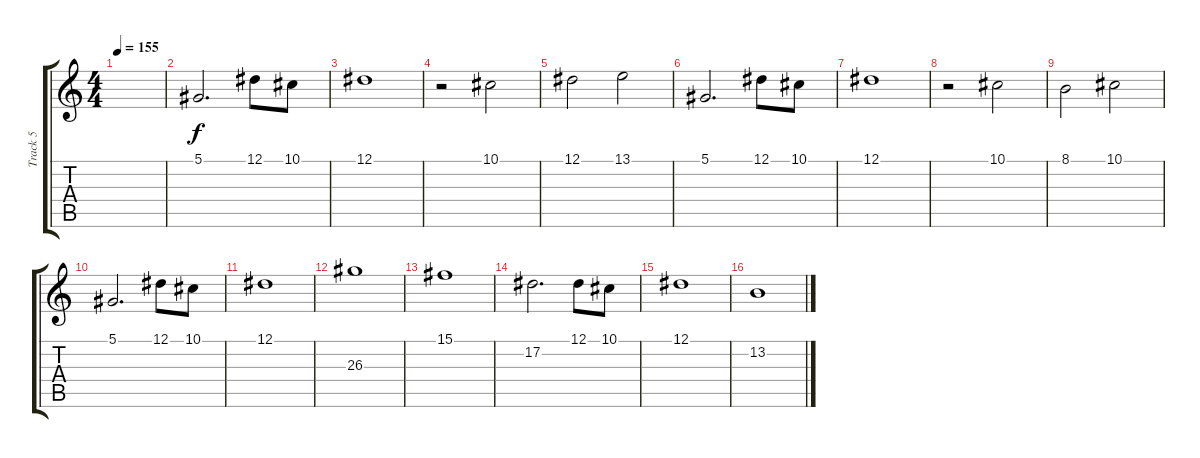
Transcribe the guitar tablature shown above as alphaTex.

\track ("Track 5" "Track 5") {instrument brasssection}
\staff {score tabs}
\tuning (Eb4 Bb3 Gb3 Db3 Ab2 Eb2) {hide}
\ts (4 4)
\tempo 155
\clef g2
\ks c
|
5.1.2{d} 12.1.8 10.1.8 |
12.1.1 |
r.2 10.1.2 |
12.1.2 13.1.2 |
5.1.2{d} 12.1.8 10.1.8 |
12.1.1 |
r.2 10.1.2 |
8.1.2 10.1.2 |
5.1.2{d} 12.1.8 10.1.8 |
12.1.1 |
26.3.1 |
15.1.1 |
17.2.2{d} 12.1.8 10.1.8 |
12.1.1 |
13.2.1
